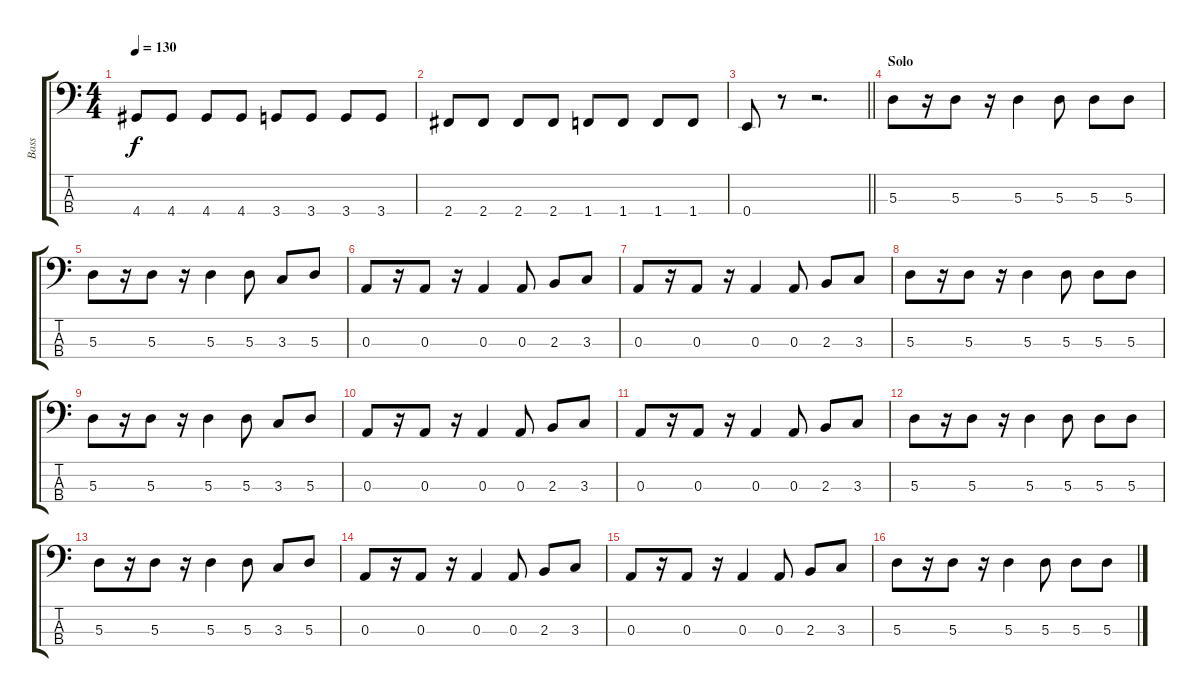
\track ("Bass" "Bass") {instrument electricbassfinger}
\staff {score tabs}
\tuning (G2 D2 A1 E1) {hide}
\ts (4 4)
\tempo 130
\clef f4
\ks c
4.4.8{dy f} 4.4.8 4.4.8 4.4.8 3.4.8 3.4.8 3.4.8 3.4.8 |
2.4.8 2.4.8 2.4.8 2.4.8 1.4.8 1.4.8 1.4.8 1.4.8 |
\barLineRight lightlight
0.4.8 r.8 r.2{d} |
\section ("" "Solo")
5.3.8 r.16 5.3.8 r.16 5.3.4 5.3.8 5.3.8 5.3.8 |
5.3.8 r.16 5.3.8 r.16 5.3.4 5.3.8 3.3.8 5.3.8 |
0.3.8 r.16 0.3.8 r.16 0.3.4 0.3.8 2.3.8 3.3.8 |
0.3.8 r.16 0.3.8 r.16 0.3.4 0.3.8 2.3.8 3.3.8 |
5.3.8 r.16 5.3.8 r.16 5.3.4 5.3.8 5.3.8 5.3.8 |
5.3.8 r.16 5.3.8 r.16 5.3.4 5.3.8 3.3.8 5.3.8 |
0.3.8 r.16 0.3.8 r.16 0.3.4 0.3.8 2.3.8 3.3.8 |
0.3.8 r.16 0.3.8 r.16 0.3.4 0.3.8 2.3.8 3.3.8 |
5.3.8 r.16 5.3.8 r.16 5.3.4 5.3.8 5.3.8 5.3.8 |
5.3.8 r.16 5.3.8 r.16 5.3.4 5.3.8 3.3.8 5.3.8 |
0.3.8 r.16 0.3.8 r.16 0.3.4 0.3.8 2.3.8 3.3.8 |
0.3.8 r.16 0.3.8 r.16 0.3.4 0.3.8 2.3.8 3.3.8 |
5.3.8 r.16 5.3.8 r.16 5.3.4 5.3.8 5.3.8 5.3.8
